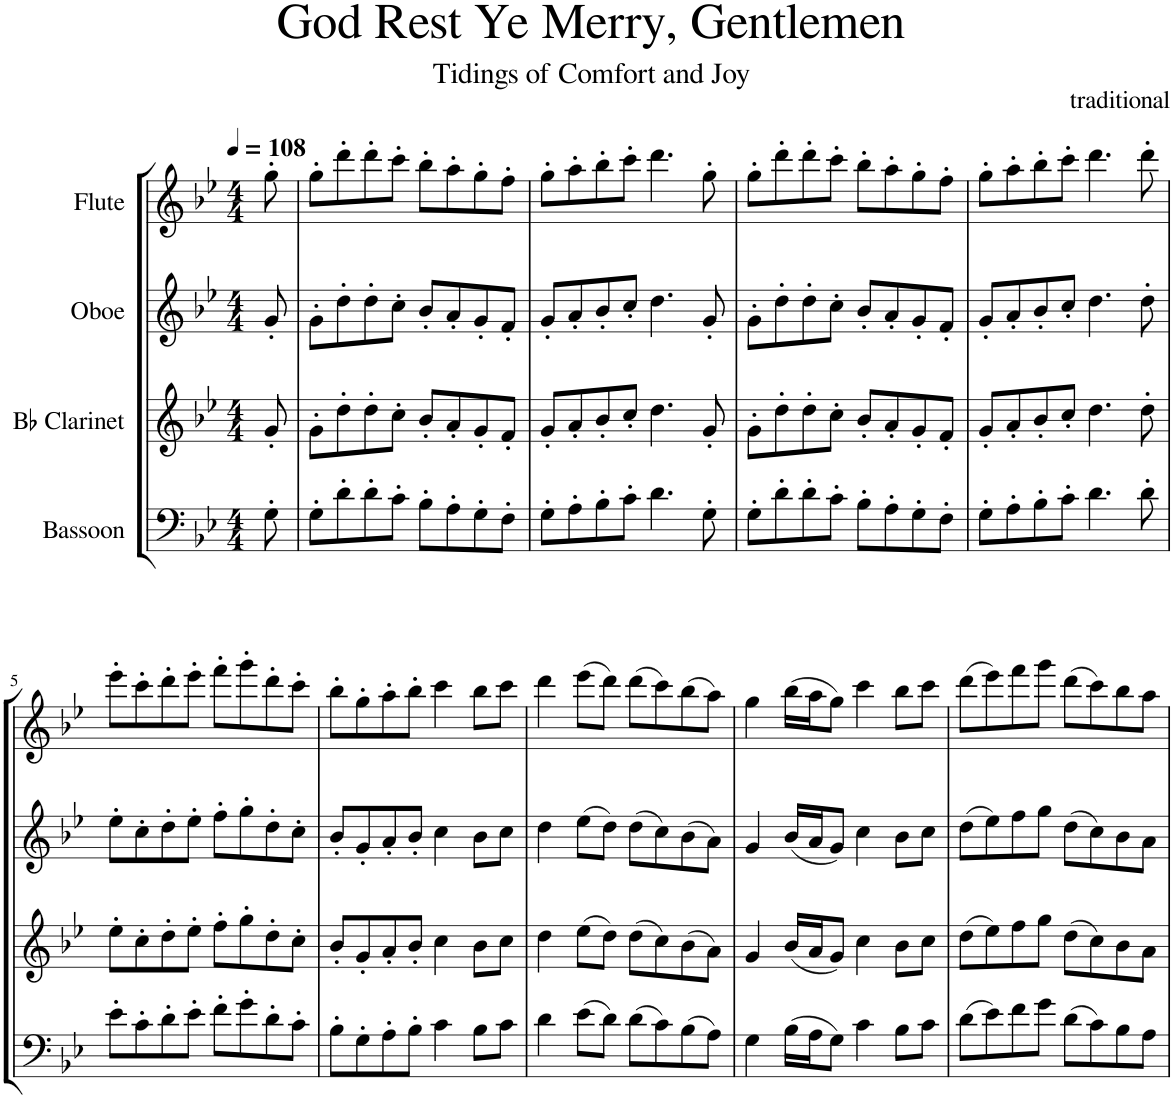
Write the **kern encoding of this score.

**kern	**kern	**kern	**kern
*part4	*part3	*part2	*part1
*staff4	*staff3	*staff2	*staff1
*I"Bassoon	*I"Bb Clarinet	*I"Oboe	*I"Flute
*I'Bsn	*I'Cl	*I'Ob	*I'Fl
*clefF4	*clefG2	*clefG2	*clefG2
*	*ITrd1c2	*	*
*k[b-e-]	*k[b-e-]	*k[b-e-]	*k[b-e-]
*M4/4	*M4/4	*M4/4	*M4/4
*MM108	*MM108	*MM108	*MM108
=	=	=	=
8G'\	8g'/	8g'/	8gg'\
=1	=1	=1	=1
8G'\L	8g'\L	8g'\L	8gg'\L
8d'\	8dd'\	8dd'\	8ddd'\
8d'\	8dd'\	8dd'\	8ddd'\
8c'\J	8cc'\J	8cc'\J	8ccc'\J
8B-'\L	8b-'/L	8b-'/L	8bb-'\L
8A'\	8a'/	8a'/	8aa'\
8G'\	8g'/	8g'/	8gg'\
8F'\J	8f'/J	8f'/J	8ff'\J
=2	=2	=2	=2
8G'\L	8g'/L	8g'/L	8gg'\L
8A'\	8a'/	8a'/	8aa'\
8B-'\	8b-'/	8b-'/	8bb-'\
8c'\J	8cc'/J	8cc'/J	8ccc'\J
4.d\	4.dd\	4.dd\	4.ddd\
8G'\	8g'/	8g'/	8gg'\
=3	=3	=3	=3
8G'\L	8g'\L	8g'\L	8gg'\L
8d'\	8dd'\	8dd'\	8ddd'\
8d'\	8dd'\	8dd'\	8ddd'\
8c'\J	8cc'\J	8cc'\J	8ccc'\J
8B-'\L	8b-'/L	8b-'/L	8bb-'\L
8A'\	8a'/	8a'/	8aa'\
8G'\	8g'/	8g'/	8gg'\
8F'\J	8f'/J	8f'/J	8ff'\J
=4	=4	=4	=4
8G'\L	8g'/L	8g'/L	8gg'\L
8A'\	8a'/	8a'/	8aa'\
8B-'\	8b-'/	8b-'/	8bb-'\
8c'\J	8cc'/J	8cc'/J	8ccc'\J
4.d\	4.dd\	4.dd\	4.ddd\
8d'\	8dd'\	8dd'\	8ddd'\
!!LO:LB:g=z
=5	=5	=5	=5
8e-'\L	8ee-'\L	8ee-'\L	8eee-'\L
8c'\	8cc'\	8cc'\	8ccc'\
8d'\	8dd'\	8dd'\	8ddd'\
8e-'\J	8ee-'\J	8ee-'\J	8eee-'\J
8f'\L	8ff'\L	8ff'\L	8fff'\L
8g'\	8gg'\	8gg'\	8ggg'\
8d'\	8dd'\	8dd'\	8ddd'\
8c'\J	8cc'\J	8cc'\J	8ccc'\J
=6	=6	=6	=6
8B-'\L	8b-'/L	8b-'/L	8bb-'\L
8G'\	8g'/	8g'/	8gg'\
8A'\	8a'/	8a'/	8aa'\
8B-'\J	8b-'/J	8b-'/J	8bb-'\J
4c\	4cc\	4cc\	4ccc\
8B-\L	8b-\L	8b-\L	8bb-\L
8c\J	8cc\J	8cc\J	8ccc\J
=7	=7	=7	=7
4d\	4dd\	4dd\	4ddd\
(8e-\L	(8ee-\L	(8ee-\L	(8eee-\L
8d\J)	8dd\J)	8dd\J)	8ddd\J)
(8d\L	(8dd\L	(8dd\L	(8ddd\L
8c\)	8cc\)	8cc\)	8ccc\)
(8B-\	(8b-\	(8b-\	(8bb-\
8A\J)	8a\J)	8a\J)	8aa\J)
=8	=8	=8	=8
4G\	4g/	4g/	4gg\
(16B-\LL	(16b-/LL	(16b-/LL	(16bb-\LL
16A\J	16a/J	16a/J	16aa\J
8G\J)	8g/J)	8g/J)	8gg\J)
4c\	4cc\	4cc\	4ccc\
8B-\L	8b-\L	8b-\L	8bb-\L
8c\J	8cc\J	8cc\J	8ccc\J
=9	=9	=9	=9
(8d\L	(8dd\L	(8dd\L	(8ddd\L
8e-\)	8ee-\)	8ee-\)	8eee-\)
8f\	8ff\	8ff\	8fff\
8g\J	8gg\J	8gg\J	8ggg\J
(8d\L	(8dd\L	(8dd\L	(8ddd\L
8c\)	8cc\)	8cc\)	8ccc\)
8B-\	8b-\	8b-\	8bb-\
8A\J	8a\J	8a\J	8aa\J
=	=	=	=
*-	*-	*-	*-
